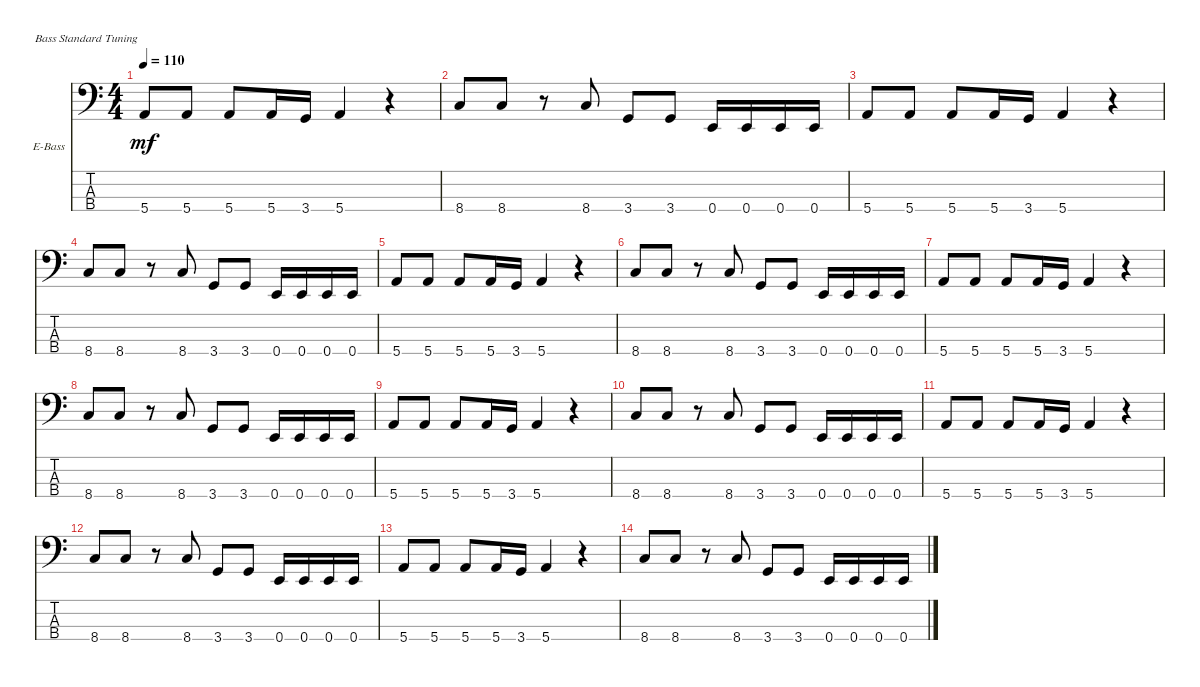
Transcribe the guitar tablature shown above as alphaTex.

\defaultSystemsLayout 4
\bracketExtendMode nobrackets
\firstSystemTrackNameOrientation horizontal
\otherSystemsTrackNameOrientation horizontal
\track ("Jeff Ament" "E-Bass") {instrument electricbassfinger}
\staff {score tabs}
\tuning (G2 D2 A1 E1)
\ts (4 4)
\tempo 110
\clef f4
\ks c
5.4.8{dy mf} 5.4.8 5.4.8 5.4.16 3.4.16 5.4.4 r.4 |
8.4.8 8.4.8 r.8 8.4.8 3.4.8 3.4.8 0.4.16 0.4.16 0.4.16 0.4.16 |
5.4.8 5.4.8 5.4.8 5.4.16 3.4.16 5.4.4 r.4 |
8.4.8 8.4.8 r.8 8.4.8 3.4.8 3.4.8 0.4.16 0.4.16 0.4.16 0.4.16 |
5.4.8 5.4.8 5.4.8 5.4.16 3.4.16 5.4.4 r.4 |
8.4.8 8.4.8 r.8 8.4.8 3.4.8 3.4.8 0.4.16 0.4.16 0.4.16 0.4.16 |
5.4.8 5.4.8 5.4.8 5.4.16 3.4.16 5.4.4 r.4 |
8.4.8 8.4.8 r.8 8.4.8 3.4.8 3.4.8 0.4.16 0.4.16 0.4.16 0.4.16 |
5.4.8 5.4.8 5.4.8 5.4.16 3.4.16 5.4.4 r.4 |
8.4.8 8.4.8 r.8 8.4.8 3.4.8 3.4.8 0.4.16 0.4.16 0.4.16 0.4.16 |
5.4.8 5.4.8 5.4.8 5.4.16 3.4.16 5.4.4 r.4 |
8.4.8 8.4.8 r.8 8.4.8 3.4.8 3.4.8 0.4.16 0.4.16 0.4.16 0.4.16 |
5.4.8 5.4.8 5.4.8 5.4.16 3.4.16 5.4.4 r.4 |
8.4.8 8.4.8 r.8 8.4.8 3.4.8 3.4.8 0.4.16 0.4.16 0.4.16 0.4.16
